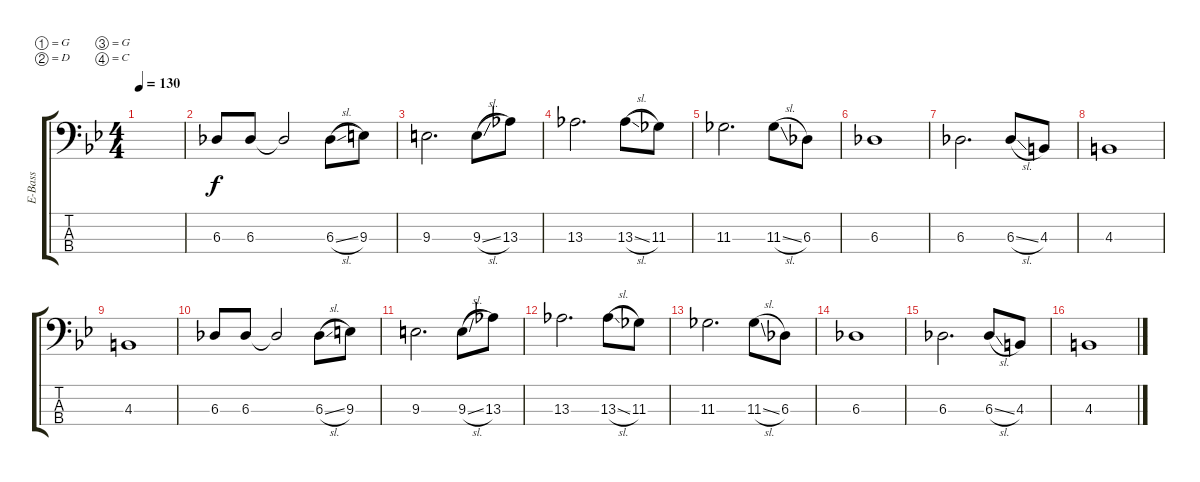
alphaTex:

\bracketExtendMode groupsimilarinstruments
\otherSystemsTrackNameOrientation horizontal
\track ("Bass" "E-Bass") {instrument electricbassfinger}
\staff {score tabs}
\tuning (G2 D2 G1 C1)
\ts (4 4)
\tempo 130
\clef f4
\ks bb
|
6.3{acc b}.8{beam Up} 6.3{acc b}.8{beam Up} 6.3{t acc b}.2{beam Up} 6.3{sl acc b}.8{legatoorigin beam Down} 9.3{acc forcenatural}.8{beam Down} |
9.3{acc forcenatural}.2{d beam Down} 9.3{sl acc forcenatural}.8{legatoorigin beam Down} 13.3{acc b}.8{beam Down} |
13.3{acc b}.2{d beam Down} 13.3{sl acc b}.8{legatoorigin beam Down} 11.3{acc b}.8{beam Down} |
11.3{acc b}.2{d beam Down} 11.3{sl acc b}.8{beam Down} 6.3{acc b}.8{beam Down} |
6.3{acc b}.1{beam Down} |
6.3{acc b}.2{d beam Down} 6.3{sl acc b}.8{beam Up} 4.3{acc forcenatural}.8{beam Up} |
4.3{acc forcenatural}.1{beam Up} |
4.3{acc forcenatural}.1{beam Up} |
6.3{acc b}.8{beam Up} 6.3{acc b}.8{beam Up} 6.3{t acc b}.2{beam Up} 6.3{sl acc b}.8{legatoorigin beam Down} 9.3{acc forcenatural}.8{beam Down} |
9.3{acc forcenatural}.2{d beam Down} 9.3{sl acc forcenatural}.8{legatoorigin beam Down} 13.3{acc b}.8{beam Down} |
13.3{acc b}.2{d beam Down} 13.3{sl acc b}.8{legatoorigin beam Down} 11.3{acc b}.8{beam Down} |
11.3{acc b}.2{d beam Down} 11.3{sl acc b}.8{beam Down} 6.3{acc b}.8{beam Down} |
6.3{acc b}.1{beam Down} |
6.3{acc b}.2{d beam Down} 6.3{sl acc b}.8{beam Up} 4.3{acc forcenatural}.8{beam Up} |
4.3{acc forcenatural}.1{beam Up}
